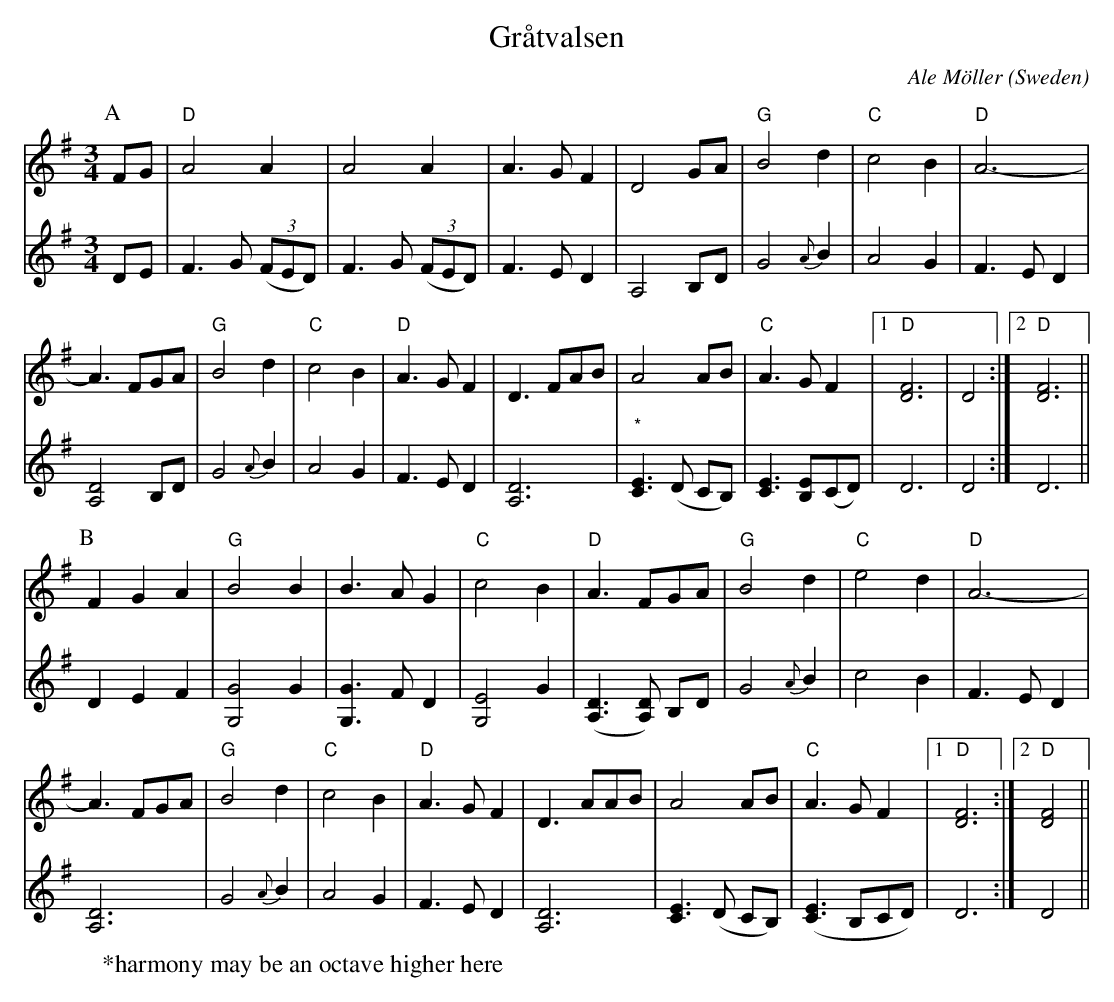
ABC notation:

X:1
T:Gr\aatvalsen
C:Ale M\"oller
O:Sweden
M:3/4
L:1/8
K:G
P:A
V:1
FG|"D"A4A2|A4A2|A3GF2|D4GA|"G"B4d2|"C"c4B2|"D"A6-|
V:2
DE|F3G ((3FED)|F3G ((3FED)|F3ED2|A,4B,D|G4{A}B2|A4G2|F3ED2|
V:1
A3FGA|"G"B4d2|"C"c4B2|"D"A3GF2|D3FAB|A4AB|"C"A3GF2|[1"D"[D6F6]|D4:|[2"D"[D6F6]||
V:2
[A,4D4]B,D|G4{A}B2|A4G2|F3ED2|[A,6D6]|"*"[C3E3](D CB,)|[C3E3][B,E](CD)|D6|D4:|D6||
P:B
V:1
F2G2A2|"G"B4B2|B3AG2|"C"c4B2|"D"A3FGA|"G"B4d2|"C"e4d2|"D"A6-|
V:2
D2E2F2|[G4G,4]G2|[G3G,3]FD2|[E4G,4]G2|([A,3D3][A,D]) B,D|G4{A}B2|c4B2|F3ED2|
V:1
A3FGA|"G"B4d2|"C"c4B2|"D"A3GF2|D3AAB|A4AB|"C"A3GF2|[1"D"[D6F6]:|[2"D"[D4F4]||
V:2
[A,6D6]|G4{A}B2|A4G2|F3ED2|[A,6D6]|[C3E3](D CB,)|([C3E3]B,CD)|D6:|D4||
W:*harmony may be an octave higher here
